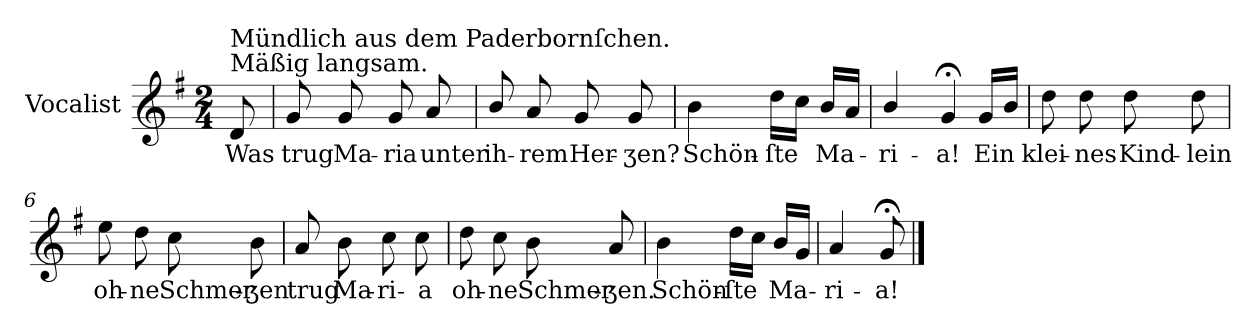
**kern	**text
*part1	*part1
*staff1	*staff1
*I"Vocalist	*
*k[f#]	*
*G:	*
*M2/4	*
=	=
!LO:TX:a:t=Mäßig langsam.	!
!LO:TX:a:t=Mündlich aus dem Paderbornſchen.	!
8d	Was
=1	=1
8g	trug
8g	Ma-
8g	-ria
8a	unter
=2	=2
8b/	ih-
8a	-rem
8g	Her-
8g	-ʒen?
=3	=3
4b	Schön-
16ddLL	-ſte
16ccJJ	.
16bLL	Ma-
16aJJ	.
=4	=4
4b/	-ri-
!LO:N:vis=4	!
8g;<	-a!
16gLL	Ein
16bJJ	.
=5	=5
8dd	klei-
8dd	-nes
8dd	Kind-
8dd	-lein
=6	=6
8ee	oh-
8dd	-ne
8cc	Schmer-
8b	-ʒen
=7	=7
8a	trug
8b	Ma-
8cc	-ri-
8cc	-a
=8	=8
8dd	oh-
8cc	-ne
8b	Schmer-
8a	-ʒen.
=9	=9
4b	Schön-
16ddLL	-ſte
16ccJJ	.
16bLL	Ma-
16gJJ	.
=10	=10
4a	-ri-
8g;<	-a!
==	==
*-	*-
